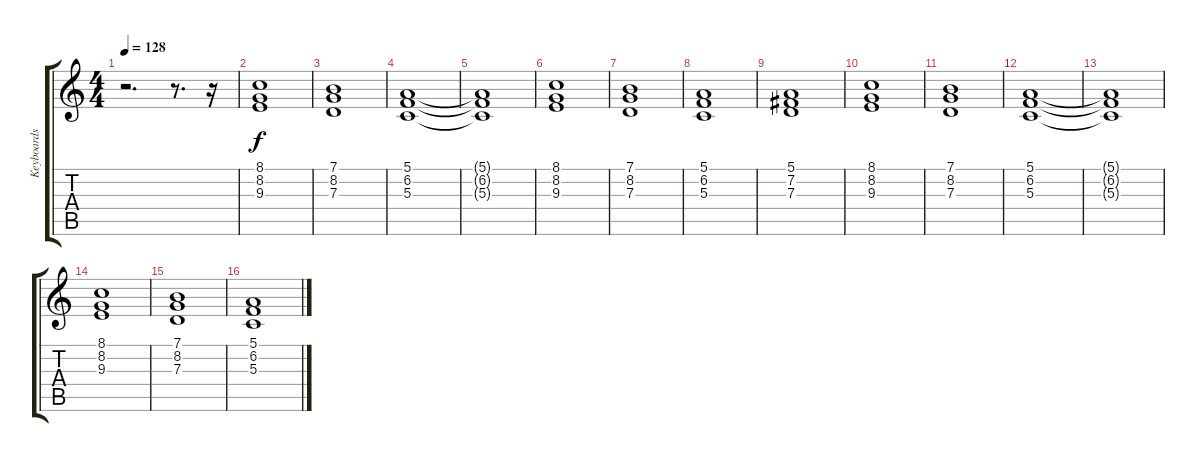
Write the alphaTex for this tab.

\track ("Keyboards 3" "Keyboards ") {instrument lead3calliope}
\staff {score tabs}
\tuning (E4 B3 G3 D3 A2 E2) {hide}
\ts (4 4)
\tempo 128
\clef g2
\ks c
r.2{d dy f} r.8{d} r.16 |
(8.1 8.2 9.3).1 |
(7.1 8.2 7.3).1 |
(5.1 6.2 5.3).1 |
(5.1{t} 6.2{t} 5.3{t}).1 |
(8.1 8.2 9.3).1 |
(7.1 8.2 7.3).1 |
(5.1 6.2 5.3).1 |
(5.1 7.2 7.3).1 |
(8.1 8.2 9.3).1 |
(7.1 8.2 7.3).1 |
(5.1 6.2 5.3).1 |
(5.1{t} 6.2{t} 5.3{t}).1 |
(8.1 8.2 9.3).1 |
(7.1 8.2 7.3).1 |
(5.1 6.2 5.3).1
